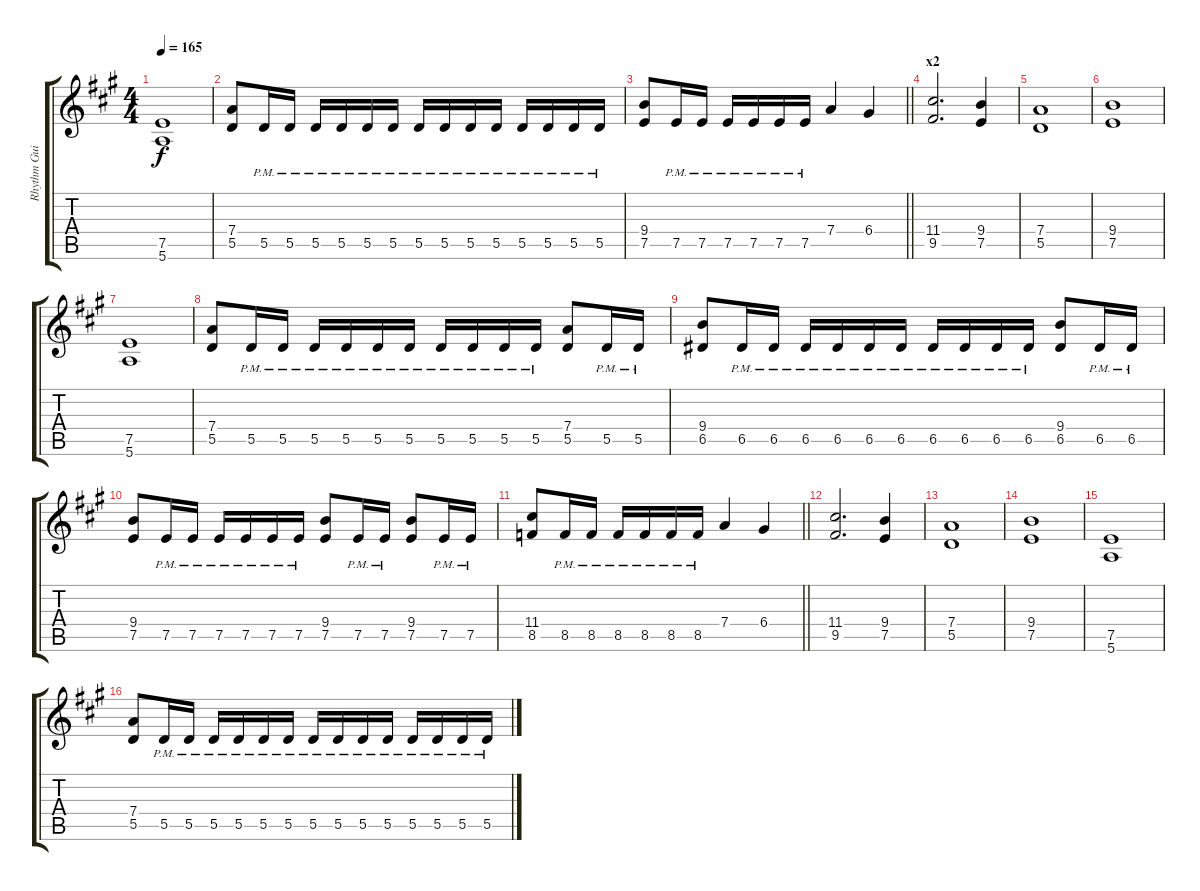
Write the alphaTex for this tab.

\track ("Rhythm Guitar 1: Juha-Pekka Alanen" "Rhythm Gui") {instrument distortionguitar}
\staff {score tabs}
\tuning (E4 B3 G3 D3 A2 E2) {hide}
\ts (4 4)
\tempo 165
\clef g2
\ks f#minor
(7.5 5.6).1{dy f} |
(7.4 5.5).8 5.5{pm}.16 5.5{pm}.16 5.5{pm}.16 5.5{pm}.16 5.5{pm}.16 5.5{pm}.16 5.5{pm}.16 5.5{pm}.16 5.5{pm}.16 5.5{pm}.16 5.5{pm}.16 5.5{pm}.16 5.5{pm}.16 5.5{pm}.16 |
\barLineRight lightlight
(9.4 7.5).8 7.5{pm}.16 7.5{pm}.16 7.5{pm}.16 7.5{pm}.16 7.5{pm}.16 7.5{pm}.16 7.4.4 6.4.4 |
\section ("" "x2")
(11.4 9.5).2{d} (9.4 7.5).4 |
(7.4 5.5).1 |
(9.4 7.5).1 |
(7.5 5.6).1 |
(7.4 5.5).8 5.5{pm}.16 5.5{pm}.16 5.5{pm}.16 5.5{pm}.16 5.5{pm}.16 5.5{pm}.16 5.5{pm}.16 5.5{pm}.16 5.5{pm}.16 5.5{pm}.16 (7.4 5.5).8 5.5{pm}.16 5.5{pm}.16 |
(9.4 6.5).8 6.5{pm}.16 6.5{pm}.16 6.5{pm}.16 6.5{pm}.16 6.5{pm}.16 6.5{pm}.16 6.5{pm}.16 6.5{pm}.16 6.5{pm}.16 6.5{pm}.16 (9.4 6.5).8 6.5{pm}.16 6.5{pm}.16 |
(9.4 7.5).8 7.5{pm}.16 7.5{pm}.16 7.5{pm}.16 7.5{pm}.16 7.5{pm}.16 7.5{pm}.16 (9.4 7.5).8 7.5{pm}.16 7.5{pm}.16 (9.4 7.5).8 7.5{pm}.16 7.5{pm}.16 |
\barLineRight lightlight
(11.4 8.5).8 8.5{pm}.16 8.5{pm}.16 8.5{pm}.16 8.5{pm}.16 8.5{pm}.16 8.5{pm}.16 7.4.4 6.4.4 |
(11.4 9.5).2{d} (9.4 7.5).4 |
(7.4 5.5).1 |
(9.4 7.5).1 |
(7.5 5.6).1 |
(7.4 5.5).8 5.5{pm}.16 5.5{pm}.16 5.5{pm}.16 5.5{pm}.16 5.5{pm}.16 5.5{pm}.16 5.5{pm}.16 5.5{pm}.16 5.5{pm}.16 5.5{pm}.16 5.5{pm}.16 5.5{pm}.16 5.5{pm}.16 5.5{pm}.16
